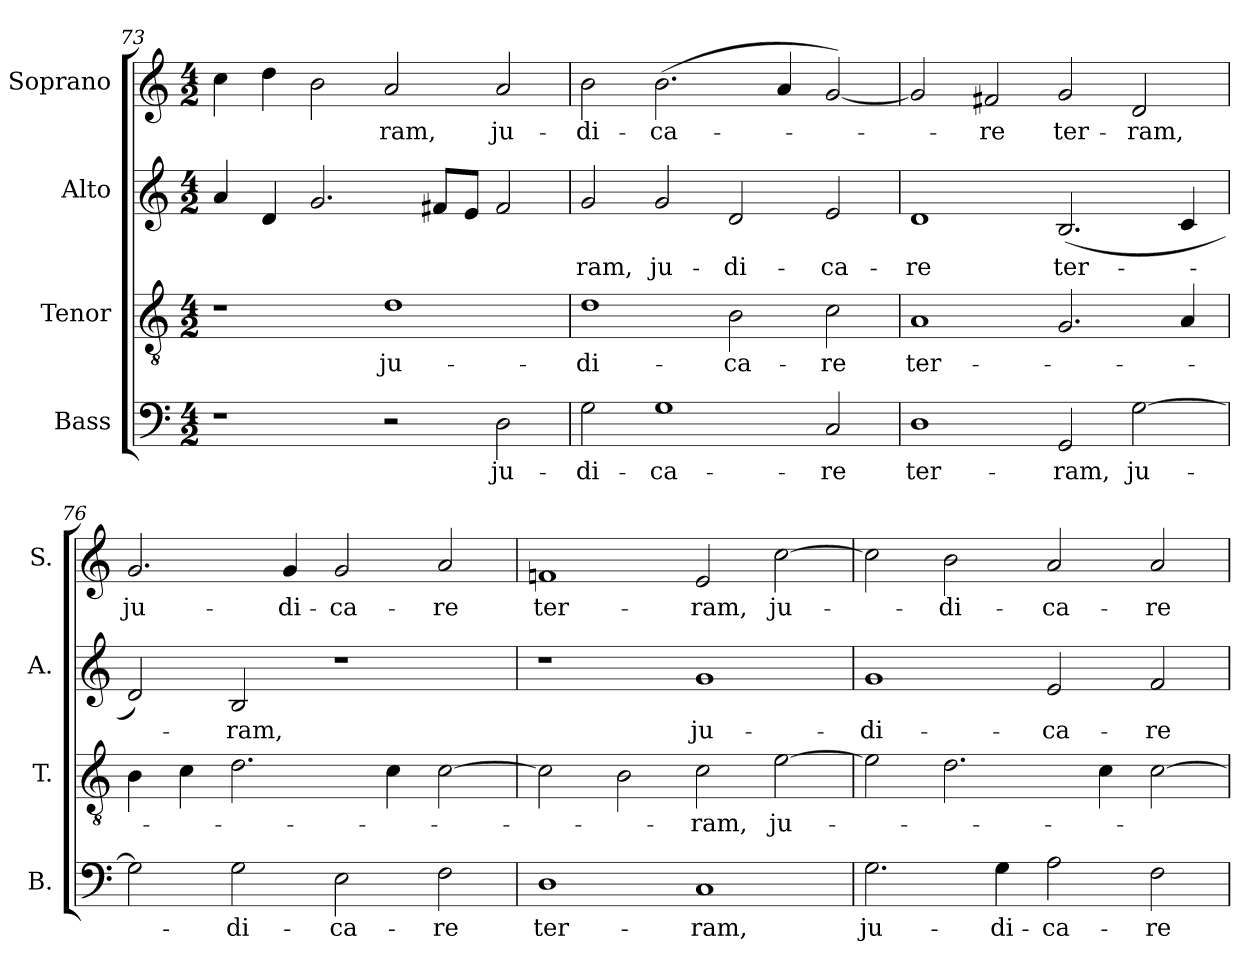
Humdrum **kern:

**kern	**text	**kern	**text	**kern	**text	**kern	**text
*part4	*part4	*part3	*part3	*part2	*part2	*part1	*part1
*staff4	*staff4	*staff3	*staff3	*staff2	*staff2	*staff1	*staff1
*I"Bass	*	*I"Tenor	*	*I"Alto	*	*I"Soprano	*
*I'B.	*	*I'T.	*	*I'A.	*	*I'S.	*
*clefF4	*	*clefGv2	*	*clefG2	*	*clefG2	*
*	*	*ITrd7c12	*	*	*	*	*
*k[]	*	*k[]	*	*k[]	*	*k[]	*
*C:	*	*C:	*	*C:	*	*C:	*
*M4/2	*	*M4/2	*	*M4/2	*	*M4/2	*
=73	=73	=73	=73	=73	=73	=73	=73
1r	.	1r	.	4ai/	.	4cci\	.
.	.	.	.	4di/	.	4ddi\	.
.	.	.	.	2.gi/	.	2bi\	.
!	!	!	!LO:LY:b:color=#000000	!	!	!	!
!	!	!	!	!	!	!	!LO:LY:b:color=#000000
2r	.	1Di	ju-	.	.	2ai/	-ram,
.	.	.	.	8f#Xi/L	.	.	.
.	.	.	.	8ei/J	.	.	.
!	!LO:LY:b:color=#000000	!	!	!	!	!	!
!	!	!	!	!	!	!	!LO:LY:b:color=#000000
2Di\	ju-	.	.	2f#i/	.	2ai/	ju-
=74	=74	=74	=74	=74	=74	=74	=74
!	!LO:LY:b:color=#000000	!	!	!	!	!	!
!	!	!	!LO:LY:b:color=#000000	!	!	!	!
!	!	!	!	!	!LO:LY:b:color=#000000	!	!
!	!	!	!	!	!	!	!LO:LY:b:color=#000000
2Gi\	-di-	1Di	-di-	2gi/	-ram,	2bi\	-di-
!	!LO:LY:b:color=#000000	!	!	!	!	!	!
!	!	!	!	!	!LO:LY:b:color=#000000	!	!
!	!	!	!	!	!	!	!LO:LY:b:color=#000000
1Gi	-ca-	.	.	2gi/	ju-	(2.bi\	-ca-
!	!	!	!LO:LY:b:color=#000000	!	!	!	!
!	!	!	!	!	!LO:LY:b:color=#000000	!	!
.	.	2BBi\	-ca-	2di/	-di-	.	.
.	.	.	.	.	.	4ai/	.
!	!LO:LY:b:color=#000000	!	!	!	!	!	!
!	!	!	!LO:LY:b:color=#000000	!	!	!	!
!	!	!	!	!	!LO:LY:b:color=#000000	!	!
2Ci/	-re	2Ci\	-re	2ei/	-ca-	[2gi/)	.
=75	=75	=75	=75	=75	=75	=75	=75
!	!LO:LY:b:color=#000000	!	!	!	!	!	!
!	!	!	!LO:LY:b:color=#000000	!	!	!	!
!	!	!	!	!	!LO:LY:b:color=#000000	!	!
1Di	ter-	1AAi	ter-	1di	-re	2gi/]	.
!	!	!	!	!	!	!	!LO:LY:b:color=#000000
.	.	.	.	.	.	2f#Xi/	-re
!	!LO:LY:b:color=#000000	!	!	!	!	!	!
!	!	!	!	!	!LO:LY:b:color=#000000	!	!
!	!	!	!	!	!	!	!LO:LY:b:color=#000000
2GGi/	-ram,	2.GGi/	.	(2.Bi/	ter-	2gi/	ter-
!	!LO:LY:b:color=#000000	!	!	!	!	!	!
!	!	!	!	!	!	!	!LO:LY:b:color=#000000
[2Gi\	ju-	.	.	.	.	2di/	-ram,
.	.	4AAi/	.	4ci/	.	.	.
=76	=76	=76	=76	=76	=76	=76	=76
!	!	!	!	!	!	!	!LO:LY:b:color=#000000
2Gi\]	.	4BBi\	.	2di/)	.	2.gi/	ju-
.	.	4Ci\	.	.	.	.	.
!	!LO:LY:b:color=#000000	!	!	!	!	!	!
!	!	!	!	!	!LO:LY:b:color=#000000	!	!
2Gi\	-di-	2.Di\	.	2Bi/	-ram,	.	.
!	!	!	!	!	!	!	!LO:LY:b:color=#000000
.	.	.	.	.	.	4gi/	-di-
!	!LO:LY:b:color=#000000	!	!	!	!	!	!
!	!	!	!	!	!	!	!LO:LY:b:color=#000000
2Ei\	-ca-	.	.	1r	.	2gi/	-ca-
.	.	4Ci\	.	.	.	.	.
!	!LO:LY:b:color=#000000	!	!	!	!	!	!
!	!	!	!	!	!	!	!LO:LY:b:color=#000000
2Fi\	-re	[2Ci\	.	.	.	2ai/	-re
!!LO:LB:g=z
=77	=77	=77	=77	=77	=77	=77	=77
!	!LO:LY:b:color=#000000	!	!	!	!	!	!
!	!	!	!	!	!	!	!LO:LY:b:color=#000000
1Di	ter-	2Ci\]	.	1r	.	1fni	ter-
.	.	2BBi\	.	.	.	.	.
!	!LO:LY:b:color=#000000	!	!	!	!	!	!
!	!	!	!LO:LY:b:color=#000000	!	!	!	!
!	!	!	!	!	!LO:LY:b:color=#000000	!	!
!	!	!	!	!	!	!	!LO:LY:b:color=#000000
1Ci	-ram,	2Ci\	-ram,	1gi	ju-	2ei/	-ram,
!	!	!	!LO:LY:b:color=#000000	!	!	!	!
!	!	!	!	!	!	!	!LO:LY:b:color=#000000
.	.	[2Ei\	ju-	.	.	[2cci\	ju-
=78	=78	=78	=78	=78	=78	=78	=78
!	!LO:LY:b:color=#000000	!	!	!	!	!	!
!	!	!	!	!	!LO:LY:b:color=#000000	!	!
2.Gi\	ju-	2Ei\]	.	1gi	-di-	2cci\]	.
!	!	!	!	!	!	!	!LO:LY:b:color=#000000
.	.	2.Di\	.	.	.	2bi\	-di-
!	!LO:LY:b:color=#000000	!	!	!	!	!	!
4Gi\	-di-	.	.	.	.	.	.
!	!LO:LY:b:color=#000000	!	!	!	!	!	!
!	!	!	!	!	!LO:LY:b:color=#000000	!	!
!	!	!	!	!	!	!	!LO:LY:b:color=#000000
2Ai\	-ca-	.	.	2ei/	-ca-	2ai/	-ca-
.	.	4Ci\	.	.	.	.	.
!	!LO:LY:b:color=#000000	!	!	!	!	!	!
!	!	!	!	!	!LO:LY:b:color=#000000	!	!
!	!	!	!	!	!	!	!LO:LY:b:color=#000000
2Fi\	-re	[2Ci\	.	2fi/	-re	2ai/	-re
=	=	=	=	=	=	=	=
*-	*-	*-	*-	*-	*-	*-	*-
